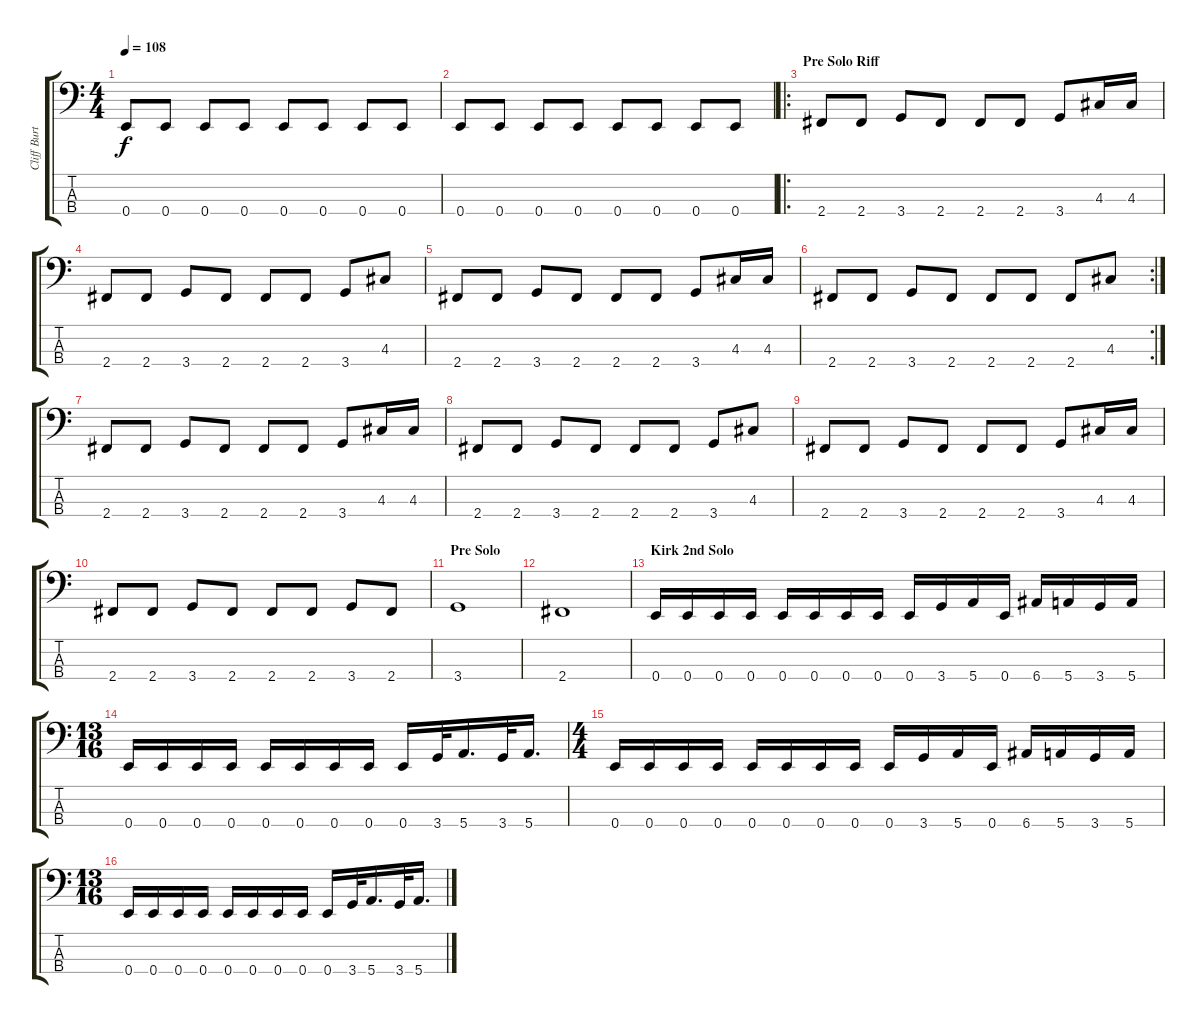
\track ("Cliff Burton (bass guitar)" "Cliff Burt") {instrument electricbassfinger}
\staff {score tabs}
\tuning (G2 D2 A1 E1) {hide}
\ts (4 4)
\tempo 108
\clef f4
\ks c
0.4.8{dy f} 0.4.8 0.4.8 0.4.8 0.4.8 0.4.8 0.4.8 0.4.8 |
0.4.8 0.4.8 0.4.8 0.4.8 0.4.8 0.4.8 0.4.8 0.4.8 |
\ro
\section ("" "Pre Solo Riff")
2.4.8 2.4.8 3.4.8 2.4.8 2.4.8 2.4.8 3.4.8 4.3.16 4.3.16 |
2.4.8 2.4.8 3.4.8 2.4.8 2.4.8 2.4.8 3.4.8 4.3.8 |
2.4.8 2.4.8 3.4.8 2.4.8 2.4.8 2.4.8 3.4.8 4.3.16 4.3.16 |
\rc 2
2.4.8 2.4.8 3.4.8 2.4.8 2.4.8 2.4.8 2.4.8 4.3.8 |
2.4.8 2.4.8 3.4.8 2.4.8 2.4.8 2.4.8 3.4.8 4.3.16 4.3.16 |
2.4.8 2.4.8 3.4.8 2.4.8 2.4.8 2.4.8 3.4.8 4.3.8 |
2.4.8 2.4.8 3.4.8 2.4.8 2.4.8 2.4.8 3.4.8 4.3.16 4.3.16 |
2.4.8 2.4.8 3.4.8 2.4.8 2.4.8 2.4.8 3.4.8 2.4.8 |
\section ("" "Pre Solo")
3.4.1 |
2.4.1 |
\section ("" "Kirk 2nd Solo")
0.4.16 0.4.16 0.4.16 0.4.16 0.4.16 0.4.16 0.4.16 0.4.16 0.4.16 3.4.16 5.4.16 0.4.16 6.4.16 5.4.16 3.4.16 5.4.16 |
\ts (13 16)
0.4.16 0.4.16 0.4.16 0.4.16 0.4.16 0.4.16 0.4.16 0.4.16 0.4.16 3.4.32 5.4.16{d} 3.4.32 5.4.16{d} |
\ts (4 4)
0.4.16 0.4.16 0.4.16 0.4.16 0.4.16 0.4.16 0.4.16 0.4.16 0.4.16 3.4.16 5.4.16 0.4.16 6.4.16 5.4.16 3.4.16 5.4.16 |
\ts (13 16)
0.4.16 0.4.16 0.4.16 0.4.16 0.4.16 0.4.16 0.4.16 0.4.16 0.4.16 3.4.32 5.4.16{d} 3.4.32 5.4.16{d}
